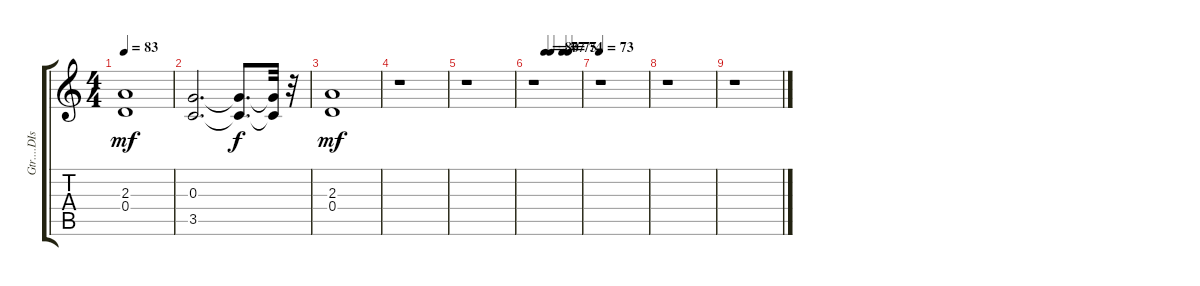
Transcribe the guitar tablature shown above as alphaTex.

\track ("Gtr....DIs...       " "Gtr....DIs") {instrument distortionguitar}
\staff {score tabs}
\tuning (E4 B3 G3 D3 A2 E2) {hide}
\ts (4 4)
\tempo 83
\clef g2
\ks c
(2.3 0.4).1{dy mf} |
(0.3 3.5).2{d} (0.3{t} 3.5{t}).8{d dy f} (0.3{t} 3.5{t}).32 r.32 |
(2.3 0.4).1{dy mf} |
r.1 |
r.1 |
\tempo (80 0.25)
\tempo (77 0.375)
\tempo (75 0.625)
\tempo (74 0.75)
r.1 |
\tempo 73
r.1 |
r.1 |
r.1
